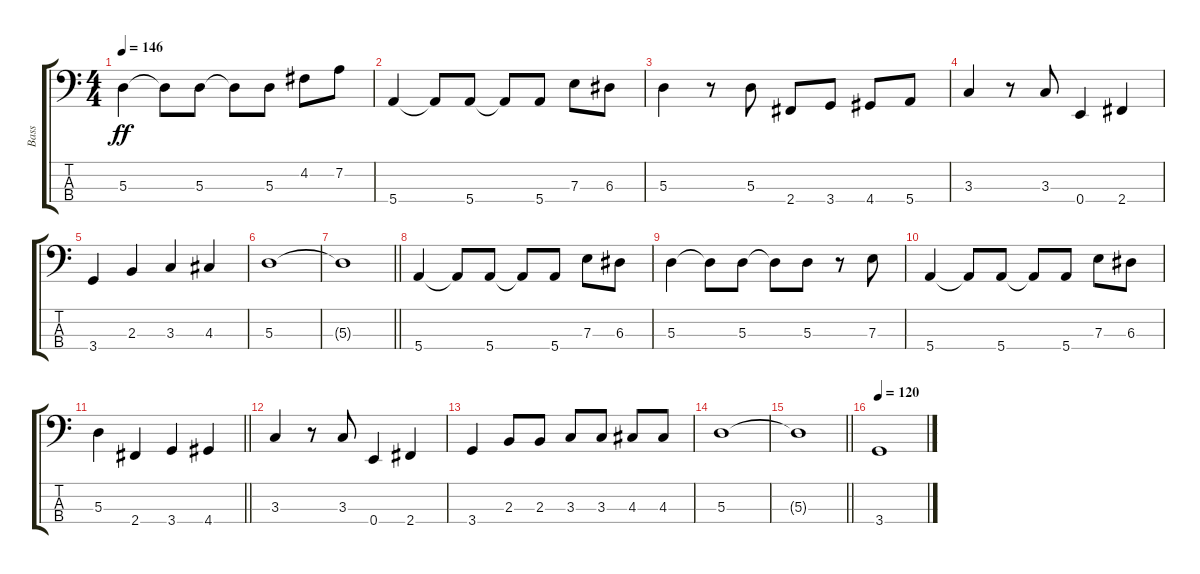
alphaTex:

\track ("Bass" "Bass") {instrument electricbassfinger}
\staff {score tabs}
\tuning (G2 D2 A1 E1) {hide}
\ts (4 4)
\tempo 146
\clef f4
\ks c
5.3.4{dy ff} 5.3{t}.8 5.3.8 5.3{t}.8 5.3.8 4.2.8 7.2.8 |
5.4.4 5.4{t}.8 5.4.8 5.4{t}.8 5.4.8 7.3.8 6.3.8 |
5.3.4 r.8 5.3.8 2.4.8 3.4.8 4.4.8 5.4.8 |
3.3.4 r.8 3.3.8 0.4.4 2.4.4 |
3.4.4 2.3.4 3.3.4 4.3.4 |
5.3.1 |
\barLineRight lightlight
5.3{t}.1 |
5.4.4 5.4{t}.8 5.4.8 5.4{t}.8 5.4.8 7.3.8 6.3.8 |
5.3.4 5.3{t}.8 5.3.8 5.3{t}.8 5.3.8 r.8 7.3.8 |
5.4.4 5.4{t}.8 5.4.8 5.4{t}.8 5.4.8 7.3.8 6.3.8 |
\barLineRight lightlight
5.3.4 2.4.4 3.4.4 4.4.4 |
3.3.4 r.8 3.3.8 0.4.4 2.4.4 |
3.4.4 2.3.8 2.3.8 3.3.8 3.3.8 4.3.8 4.3.8 |
5.3.1 |
\barLineRight lightlight
5.3{t}.1 |
\tempo 120
3.4.1
